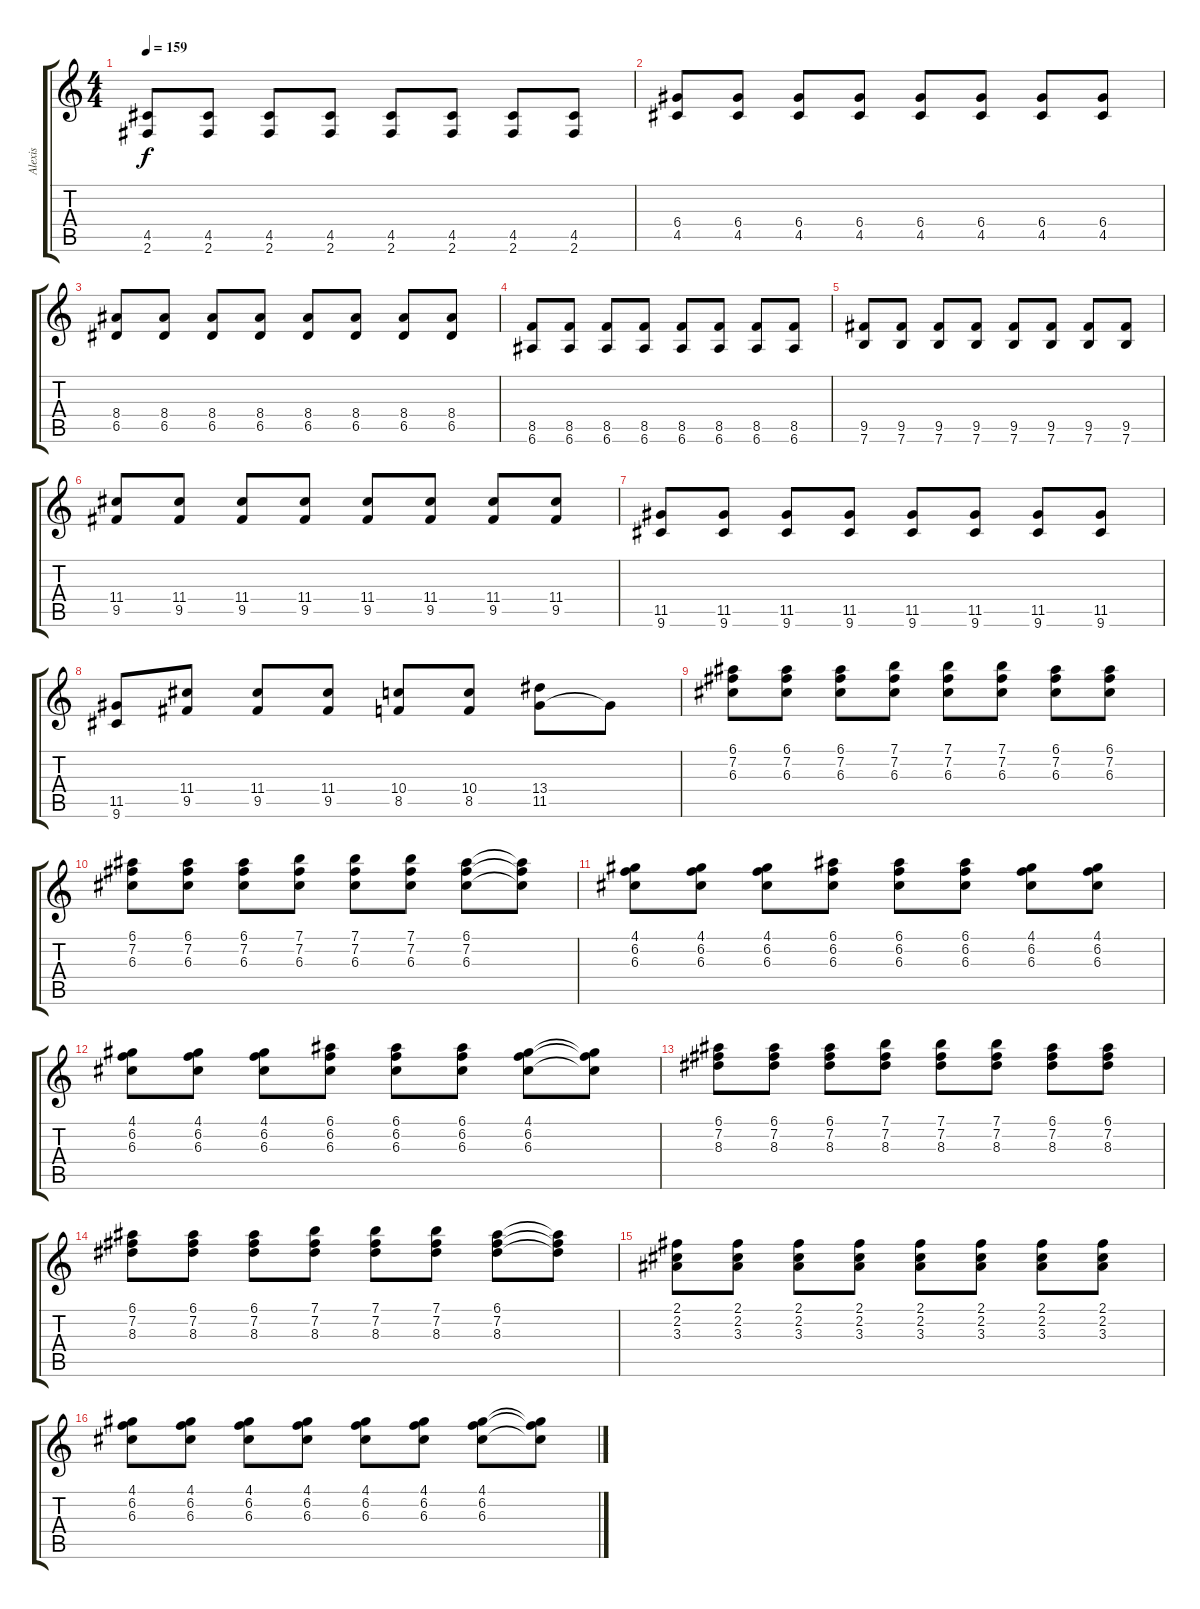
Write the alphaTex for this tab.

\track ("Alexis" "Alexis") {instrument overdrivenguitar}
\staff {score tabs}
\tuning (E4 B3 G3 D3 A2 E2) {hide}
\ts (4 4)
\tempo 159
\clef g2
\ks c
(4.5 2.6).8{dy f} (4.5 2.6).8 (4.5 2.6).8 (4.5 2.6).8 (4.5 2.6).8 (4.5 2.6).8 (4.5 2.6).8 (4.5 2.6).8 |
(6.4 4.5).8 (6.4 4.5).8 (6.4 4.5).8 (6.4 4.5).8 (6.4 4.5).8 (6.4 4.5).8 (6.4 4.5).8 (6.4 4.5).8 |
(8.4 6.5).8 (8.4 6.5).8 (8.4 6.5).8 (8.4 6.5).8 (8.4 6.5).8 (8.4 6.5).8 (8.4 6.5).8 (8.4 6.5).8 |
(8.5 6.6).8 (8.5 6.6).8 (8.5 6.6).8 (8.5 6.6).8 (8.5 6.6).8 (8.5 6.6).8 (8.5 6.6).8 (8.5 6.6).8 |
(9.5 7.6).8 (9.5 7.6).8 (9.5 7.6).8 (9.5 7.6).8 (9.5 7.6).8 (9.5 7.6).8 (9.5 7.6).8 (9.5 7.6).8 |
(11.4 9.5).8 (11.4 9.5).8 (11.4 9.5).8 (11.4 9.5).8 (11.4 9.5).8 (11.4 9.5).8 (11.4 9.5).8 (11.4 9.5).8 |
(11.5 9.6).8 (11.5 9.6).8 (11.5 9.6).8 (11.5 9.6).8 (11.5 9.6).8 (11.5 9.6).8 (11.5 9.6).8 (11.5 9.6).8 |
(11.5 9.6).8 (11.4 9.5).8 (11.4 9.5).8 (11.4 9.5).8 (10.4 8.5).8 (10.4 8.5).8 (13.4 11.5).8 11.5{t}.8 |
(6.1 7.2 6.3).8 (6.1 7.2 6.3).8 (6.1 7.2 6.3).8 (7.1 7.2 6.3).8 (7.1 7.2 6.3).8 (7.1 7.2 6.3).8 (6.1 7.2 6.3).8 (6.1 7.2 6.3).8 |
(6.1 7.2 6.3).8 (6.1 7.2 6.3).8 (6.1 7.2 6.3).8 (7.1 7.2 6.3).8 (7.1 7.2 6.3).8 (7.1 7.2 6.3).8 (6.1 7.2 6.3).8 (6.1{t} 7.2{t} 6.3{t}).8 |
(4.1 6.2 6.3).8 (4.1 6.2 6.3).8 (4.1 6.2 6.3).8 (6.1 6.2 6.3).8 (6.1 6.2 6.3).8 (6.1 6.2 6.3).8 (4.1 6.2 6.3).8 (4.1 6.2 6.3).8 |
(4.1 6.2 6.3).8 (4.1 6.2 6.3).8 (4.1 6.2 6.3).8 (6.1 6.2 6.3).8 (6.1 6.2 6.3).8 (6.1 6.2 6.3).8 (4.1 6.2 6.3).8 (4.1{t} 6.2{t} 6.3{t}).8 |
(6.1 7.2 8.3).8 (6.1 7.2 8.3).8 (6.1 7.2 8.3).8 (7.1 7.2 8.3).8 (7.1 7.2 8.3).8 (7.1 7.2 8.3).8 (6.1 7.2 8.3).8 (6.1 7.2 8.3).8 |
(6.1 7.2 8.3).8 (6.1 7.2 8.3).8 (6.1 7.2 8.3).8 (7.1 7.2 8.3).8 (7.1 7.2 8.3).8 (7.1 7.2 8.3).8 (6.1 7.2 8.3).8 (6.1{t} 7.2{t} 8.3{t}).8 |
(2.1 2.2 3.3).8 (2.1 2.2 3.3).8 (2.1 2.2 3.3).8 (2.1 2.2 3.3).8 (2.1 2.2 3.3).8 (2.1 2.2 3.3).8 (2.1 2.2 3.3).8 (2.1 2.2 3.3).8 |
(4.1 6.2 6.3).8 (4.1 6.2 6.3).8 (4.1 6.2 6.3).8 (4.1 6.2 6.3).8 (4.1 6.2 6.3).8 (4.1 6.2 6.3).8 (4.1 6.2 6.3).8 (4.1{t} 6.2{t} 6.3{t}).8
